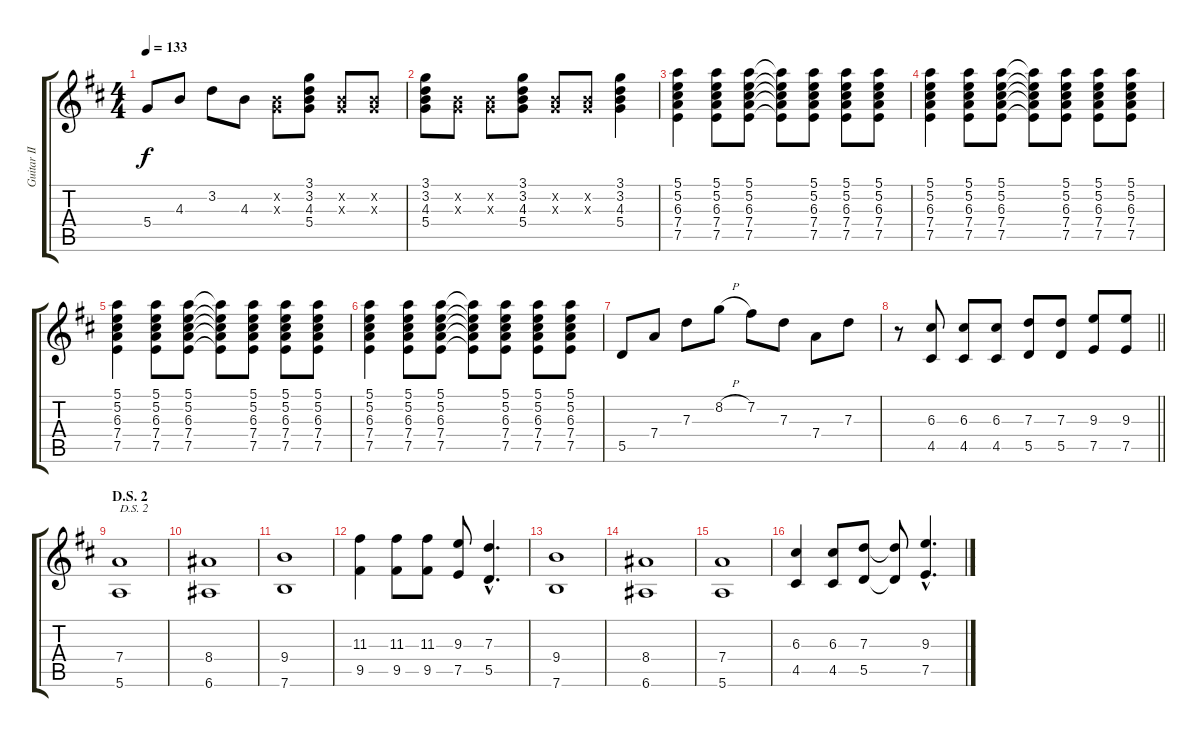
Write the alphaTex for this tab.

\track ("Guitar II" "Guitar II") {instrument distortionguitar}
\staff {score tabs}
\tuning (E4 B3 G3 D3 A2 E2) {hide}
\ts (4 4)
\tempo 133
\clef g2
\ks d
5.4.8{dy f} 4.3.8 3.2.8 4.3.8 (0.2{x} 0.3{x}).8 (3.1 3.2 4.3 5.4).8 (0.2{x} 0.3{x}).8 (0.2{x} 0.3{x}).8 |
(3.1 3.2 4.3 5.4).8 (0.2{x} 0.3{x}).8 (0.2{x} 0.3{x}).8 (3.1 3.2 4.3 5.4).8 (0.2{x} 0.3{x}).8 (0.2{x} 0.3{x}).8 (3.1 3.2 4.3 5.4).4 |
(5.1 5.2 6.3 7.4 7.5).4 (5.1 5.2 6.3 7.4 7.5).8 (5.1 5.2 6.3 7.4 7.5).8 (5.1{t} 5.2{t} 6.3{t} 7.4{t} 7.5{t}).8 (5.1 5.2 6.3 7.4 7.5).8 (5.1 5.2 6.3 7.4 7.5).8 (5.1 5.2 6.3 7.4 7.5).8 |
(5.1 5.2 6.3 7.4 7.5).4 (5.1 5.2 6.3 7.4 7.5).8 (5.1 5.2 6.3 7.4 7.5).8 (5.1{t} 5.2{t} 6.3{t} 7.4{t} 7.5{t}).8 (5.1 5.2 6.3 7.4 7.5).8 (5.1 5.2 6.3 7.4 7.5).8 (5.1 5.2 6.3 7.4 7.5).8 |
(5.1 5.2 6.3 7.4 7.5).4 (5.1 5.2 6.3 7.4 7.5).8 (5.1 5.2 6.3 7.4 7.5).8 (5.1{t} 5.2{t} 6.3{t} 7.4{t} 7.5{t}).8 (5.1 5.2 6.3 7.4 7.5).8 (5.1 5.2 6.3 7.4 7.5).8 (5.1 5.2 6.3 7.4 7.5).8 |
(5.1 5.2 6.3 7.4 7.5).4 (5.1 5.2 6.3 7.4 7.5).8 (5.1 5.2 6.3 7.4 7.5).8 (5.1{t} 5.2{t} 6.3{t} 7.4{t} 7.5{t}).8 (5.1 5.2 6.3 7.4 7.5).8 (5.1 5.2 6.3 7.4 7.5).8 (5.1 5.2 6.3 7.4 7.5).8 |
5.5.8 7.4.8 7.3.8 8.2{h}.8 7.2.8 7.3.8 7.4.8 7.3.8 |
\barLineRight lightlight
r.8 (6.3 4.5).8 (6.3 4.5).8 (6.3 4.5).8 (7.3 5.5).8 (7.3 5.5).8 (9.3 7.5).8 (9.3 7.5).8 |
\section ("" "D.S. 2")
(7.4 5.6).1{txt "D.S. 2"} |
(8.4 6.6).1 |
(9.4 7.6).1 |
(11.3 9.5).4 (11.3 9.5).8 (11.3 9.5).8 (9.3 7.5).8 (7.3{hac} 5.5{hac}).4{d} |
(9.4 7.6).1 |
(8.4 6.6).1 |
(7.4 5.6).1 |
(6.3 4.5).4 (6.3 4.5).8 (7.3 5.5).8 (7.3{t} 5.5{t}).8 (9.3{hac} 7.5{hac}).4{d}
